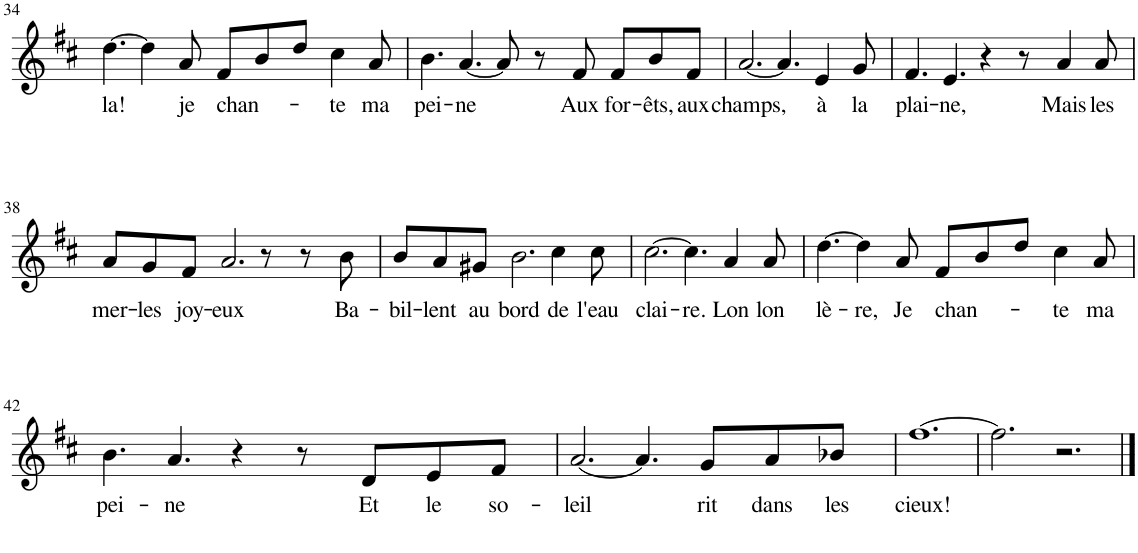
**kern	**text
*part1	*part1
*staff1	*staff1
*I"Piano	*
*I'Pno	*
!!LO:PB:g=z
*clefG2	*
*k[f#c#]	*
*M12/8	*
=34	=34
!	!LO:LY:b
[4.dd\	la!
4dd\]	.
!	!LO:LY:b
8a/	je
!	!LO:LY:b
8f#/L	chan-
8b/	.
8dd/J	.
!	!LO:LY:b
4cc#\	-te
!	!LO:LY:b
8a/	ma
=35	=35
!	!LO:LY:b
4.b\	pei-
!	!LO:LY:b
[4.a/	-ne
8a/]	.
8r	.
!	!LO:LY:b
8f#/	Aux
!	!LO:LY:b
8f#/L	for-
!	!LO:LY:b
8b/	-êts,
!	!LO:LY:b
8f#/J	aux
=36	=36
!	!LO:LY:b
[2.a/	champs,
4.a/]	.
!	!LO:LY:b
4e/	à
!	!LO:LY:b
8g/	la
=37	=37
!	!LO:LY:b
4.f#/	plai-
!	!LO:LY:b
4.e/	-ne,
4r	.
8r	.
!	!LO:LY:b
4a/	Mais
!	!LO:LY:b
8a/	les
!!LO:LB:g=z
=38	=38
!	!LO:LY:b
8a/L	mer-
!	!LO:LY:b
8g/	-les
!	!LO:LY:b
8f#/J	joy-
!	!LO:LY:b
2.a/	-eux
8r	.
8r	.
!	!LO:LY:b
8b\	Ba-
=39	=39
!	!LO:LY:b
8b/L	-bil-
!	!LO:LY:b
8a/	-lent
!	!LO:LY:b
8g#X/J	au
!	!LO:LY:b
2.b\	bord
!	!LO:LY:b
4cc#\	de
!	!LO:LY:b
8cc#\	l'eau
=40	=40
!	!LO:LY:b
[2.cc#\	clai-
!	!LO:LY:b
4.cc#\]	-re.
!	!LO:LY:b
4a/	Lon
!	!LO:LY:b
8a/	lon
=41	=41
!	!LO:LY:b
[4.dd\	lè-
!	!LO:LY:b
4dd\]	-re,
!	!LO:LY:b
8a/	Je
!	!LO:LY:b
8f#/L	chan-
8b/	.
8dd/J	.
!	!LO:LY:b
4cc#\	-te
!	!LO:LY:b
8a/	ma
!!LO:LB:g=z
=42	=42
!	!LO:LY:b
4.b\	pei-
!	!LO:LY:b
4.a/	-ne
4r	.
8r	.
!	!LO:LY:b
8d/L	Et
!	!LO:LY:b
8e/	le
!	!LO:LY:b
8f#/J	so-
=43	=43
!	!LO:LY:b
[2.a/	-leil
4.a/]	.
!	!LO:LY:b
8g/L	rit
!	!LO:LY:b
8a/	dans
!	!LO:LY:b
8b-X/J	les
=44	=44
!	!LO:LY:b
[1.ff#	cieux!
=45	=45
2.ff#\]	.
2.r	.
==	==
*-	*-
